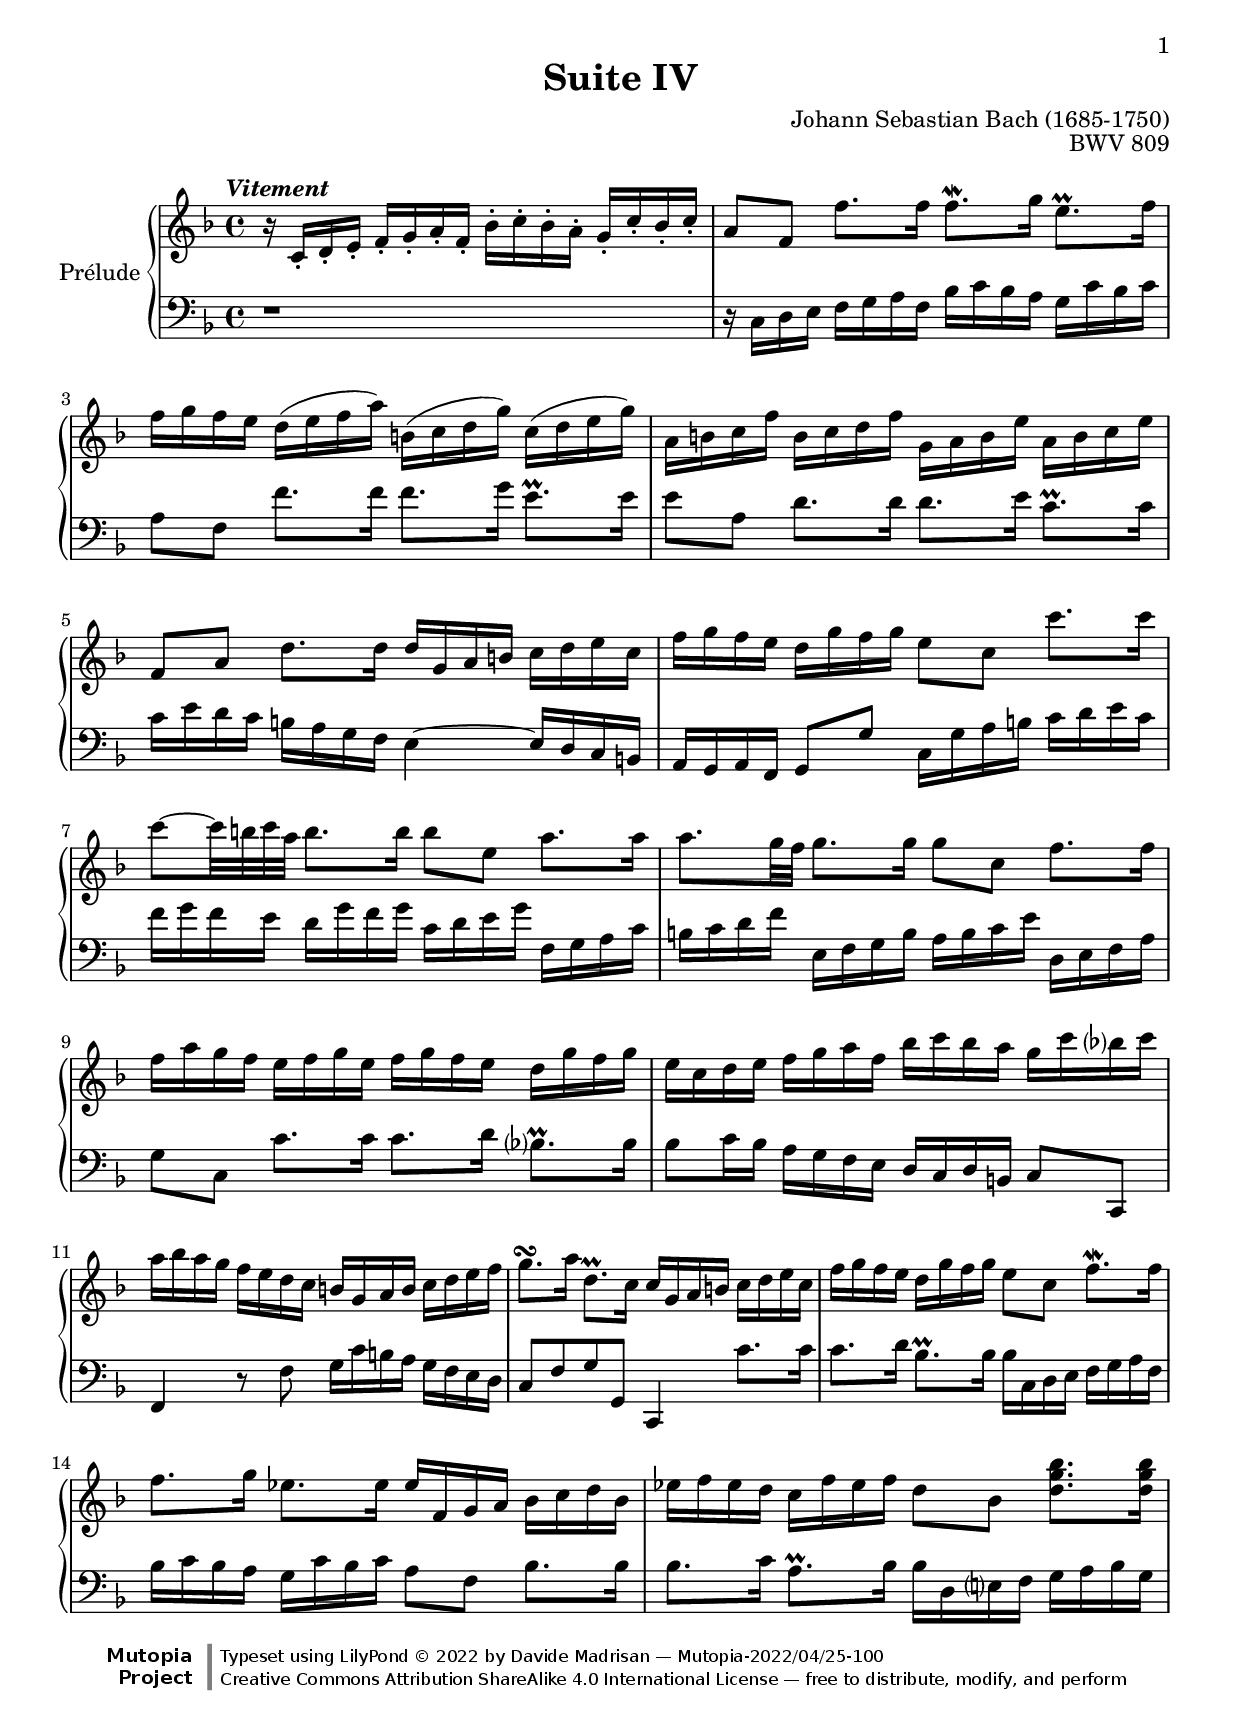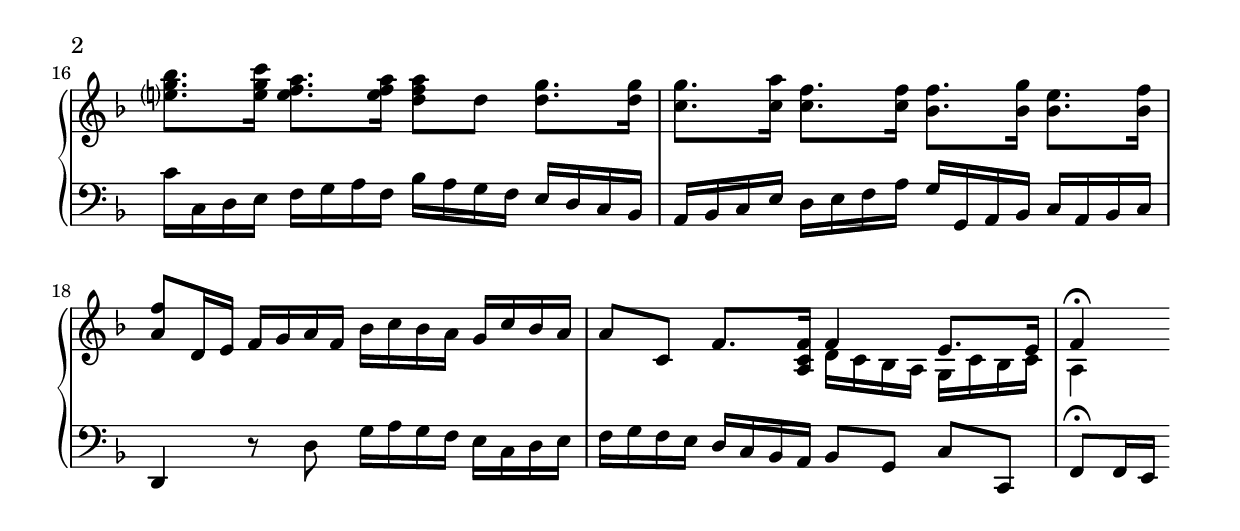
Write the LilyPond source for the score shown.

\version "2.23.7"

#(ly:set-option 'relative-includes #t)

\paper {
  line-width = 18.6\cm
  top-margin = 8\mm
  bottom-margin = 9\mm
  ragged-last-bottom = ##t
  ragged-bottom = ##t
  first-page-number = 0
  markup-system-spacing.basic-distance = #10
  last-bottom-spacing.padding = #2
}

\bookpart {

  \header { maintainer = "Davide Madrisan" }
  \version "2.23.7"

\header {
  composer = "Johann Sebastian Bach (1685-1750)"
  date = "Around 1713 or 1714"

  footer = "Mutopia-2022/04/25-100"

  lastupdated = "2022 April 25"
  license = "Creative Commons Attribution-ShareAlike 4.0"
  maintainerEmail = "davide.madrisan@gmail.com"
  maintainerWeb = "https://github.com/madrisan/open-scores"

  % Extra Mutopia Information
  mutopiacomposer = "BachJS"
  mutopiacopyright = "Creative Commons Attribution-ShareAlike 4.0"
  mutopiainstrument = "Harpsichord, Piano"
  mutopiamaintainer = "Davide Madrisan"
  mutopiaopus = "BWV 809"
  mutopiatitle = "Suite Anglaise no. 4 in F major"

  opus = "BWV 809"
  title = "Suite Anglaise IV"
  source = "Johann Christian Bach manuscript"
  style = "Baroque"

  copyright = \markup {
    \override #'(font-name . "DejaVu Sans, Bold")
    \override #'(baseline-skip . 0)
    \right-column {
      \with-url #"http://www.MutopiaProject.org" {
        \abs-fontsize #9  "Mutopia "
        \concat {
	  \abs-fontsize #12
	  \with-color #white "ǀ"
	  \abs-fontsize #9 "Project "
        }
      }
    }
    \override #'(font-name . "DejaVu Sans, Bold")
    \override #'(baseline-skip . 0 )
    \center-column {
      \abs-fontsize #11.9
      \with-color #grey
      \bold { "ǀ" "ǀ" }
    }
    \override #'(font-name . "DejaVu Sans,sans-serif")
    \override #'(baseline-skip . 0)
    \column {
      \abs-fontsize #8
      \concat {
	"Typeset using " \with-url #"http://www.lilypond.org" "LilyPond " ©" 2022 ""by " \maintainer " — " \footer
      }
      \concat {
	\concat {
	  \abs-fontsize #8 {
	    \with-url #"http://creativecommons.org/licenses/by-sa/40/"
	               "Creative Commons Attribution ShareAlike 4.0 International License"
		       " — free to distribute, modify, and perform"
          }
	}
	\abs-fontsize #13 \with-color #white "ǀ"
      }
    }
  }
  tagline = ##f
}

  \header {
    title = ##f
    composer = ##f
  }

  \markup { \fill-line { \center-column {
	\null \null \null \null
	\null \null \null \null
	\null \null \null \null
	\null \null \null \null
	\null \null \null
	\line {\abs-fontsize #20 "Johann Sebastian Bach"}
	\null\null\null
	\line {\abs-fontsize #36 \bold "Suite Anglaise IV"}
	\null\null\null
	\line {\abs-fontsize #20 "BWV 809"}
	\null\null\null\null
	\fill-line { \abs-fontsize #20 "For Piano or Harpsichord" }
	\null\null\null\null
	\null\null\null\null
        \fill-line { \abs-fontsize #14 "Transcribed and Engraved"}
        \null
        \fill-line { \abs-fontsize #14 "by"}
        \null
        \fill-line { \abs-fontsize #14 "Davide Madrisan"}
	} } }
}


\version "2.23.7"

Global = {
   \key f \major
   \time 4/4
}

% la si do re mi fa sol
%  a b  c  d  e  f  g

VoiceI = \relative c' {
   \tempo \markup { \italic Vitement }
   | r16 c-. d-. e-.  f-. g-. a-. f-.  bes-. c-. bes-. a-.  g-. c-. bes-. c-.
   | a8[f]  f'8.[f16]  f8.\mordent[g16]  e8.\prall[f16]
   | f16[g f e]  d([e f a])  b,([c d g])  c,([d e g])
   | a,16 b c f  b, c d f  g, a b e  a, b c e
   | f,8[a]  d8.[d16]  d16 g, a b  c d e c
   | f16 g f e  d g f g  e8 c  c'8. c16
   | c8~[c32 b c a]  b8.b16  b8 e,  a8. a16
   | a8.[g32 f]  g8.g16  g8 c,  f8.f16
   | f16 a g f  e f g e  f g f e  d g f g
   | e c d e  f g a f  bes c bes a  g c bes c
   | a bes a g  f e d c  b g a b  c d e f
   | g8.\turn[a16]  d,8.\prall[c16]  c16 g a b  c d e c
   | f g f e  d g f g  e8 c  f8.\mordent[f16]
   | f8.g16  ees8.ees16  ees f, g a  bes c d bes
   | ees f ees d  c f ees f  d8 bes  <d g bes>8.<d g bes>16
   | <e g bes>8.<e g c>16  <e f a>8.<e f a>16  <d f a>8<d>8  <d g>8.<d g>16
   | <c g'>8.<c a'>16  <c f>8.<c f>16  <bes f'>8.<bes g'>16  <bes e>8.<bes f'>16
   | <a f'>8 d,16 e  f g a f  bes c bes a  g c bes a
   | a8 c,  f8.<f c a>16
     <<
       \relative { f'4 }
       \\
       \relative { d'16 c bes a }
     >>
     <<
       \relative { e'8.e16 }
       \\
       \relative { g16 c bes c }
     >>
   |
     <<
     f4\fermata
     \\
     a,4
   >>
}

% la si do re mi fa sol
%  a b  c  d  e  f  g

VoiceII = \relative c {
   | r1
   | r16 c d e  f g a f  bes c bes a  g c bes c
   | a8 f  f'8.[f16]  f8.[g16]  e8.\prall[e16]
   | e8 a,  d8.[d16]  d8.[e16]  c8.\prall[c16]
   | c16 e d c  b a g f  e4~  e16 d c b
   | a g a f  g8 g'  c,16 g' a b  c d e c
   | f16 g f e  d g f g  c, d e g  f, g a c
   | b c d f  e, f g b  a b c e  d, e f a
   | g8 c,  c'8.c16  c8.d16  bes8.\prall[bes16]
   | bes8 c16 bes  a g f e  d c d b  c8 c,
   | f4  r8 f'  g16 c b a  g f e d
   | c8 f  g g,  c,4  c''8.c16
   | c8.d16  bes8.\prall[bes16]  bes16 c, d e  f g a f
   | bes c bes a  g c bes c  a8 f  bes8.bes16
   | bes8.c16  a8.\prall[bes16]  bes16 d, e f  g a bes g
   | c c, d e  f g a f  bes a g f  e d c bes
   | a bes c e  d e f a  g g, a bes  c a bes c
   | d,4  r8 d'8  g16 a g f  e c d e
   | f g f e  d c bes a  bes8[g]  c[c,]
   | f8\fermata f16 e
}


\bookpart {
  \header {
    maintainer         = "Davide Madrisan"
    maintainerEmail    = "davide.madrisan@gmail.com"
  }
  \version "2.23.7"

\header {
  composer = "Johann Sebastian Bach (1685-1750)"
  date = "Around 1713 or 1714"

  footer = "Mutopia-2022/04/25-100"

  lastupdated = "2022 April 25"
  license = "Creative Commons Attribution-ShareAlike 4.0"
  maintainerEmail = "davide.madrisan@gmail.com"
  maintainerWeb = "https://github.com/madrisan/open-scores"

  % Extra Mutopia Information
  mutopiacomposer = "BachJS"
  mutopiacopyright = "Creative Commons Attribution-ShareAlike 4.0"
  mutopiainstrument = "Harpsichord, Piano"
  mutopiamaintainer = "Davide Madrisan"
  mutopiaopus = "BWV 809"
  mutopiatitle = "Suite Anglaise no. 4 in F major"

  opus = "BWV 809"
  title = "Suite Anglaise IV"
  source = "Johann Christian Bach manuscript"
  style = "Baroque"

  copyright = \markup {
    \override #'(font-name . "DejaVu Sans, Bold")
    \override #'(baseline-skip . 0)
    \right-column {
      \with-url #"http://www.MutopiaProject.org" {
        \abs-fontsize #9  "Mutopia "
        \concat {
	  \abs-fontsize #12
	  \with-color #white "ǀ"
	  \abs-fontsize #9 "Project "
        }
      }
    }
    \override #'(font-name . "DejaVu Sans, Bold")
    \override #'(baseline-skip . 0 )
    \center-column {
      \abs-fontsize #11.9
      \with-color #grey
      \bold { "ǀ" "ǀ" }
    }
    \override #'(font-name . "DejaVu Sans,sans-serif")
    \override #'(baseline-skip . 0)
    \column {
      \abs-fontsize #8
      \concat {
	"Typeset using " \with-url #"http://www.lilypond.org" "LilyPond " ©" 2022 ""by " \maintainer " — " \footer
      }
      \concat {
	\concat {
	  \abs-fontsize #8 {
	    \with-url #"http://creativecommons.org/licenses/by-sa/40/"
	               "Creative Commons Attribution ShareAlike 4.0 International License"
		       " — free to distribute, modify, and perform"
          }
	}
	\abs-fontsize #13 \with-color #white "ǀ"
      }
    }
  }
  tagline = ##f
}

  \header { title = "Suite IV" }

  \score {
    \new PianoStaff \with { instrumentName = "Prélude" }
    <<
      \accidentalStyle Score.piano-cautionary
      \new Staff {
        \Global
        \VoiceI
      }
      \new Staff {
        \Global
        \clef bass
        \VoiceII
      }
    >>
    \layout { }
    \midi {
      \tempo 4 = 100
    }
  }
}

